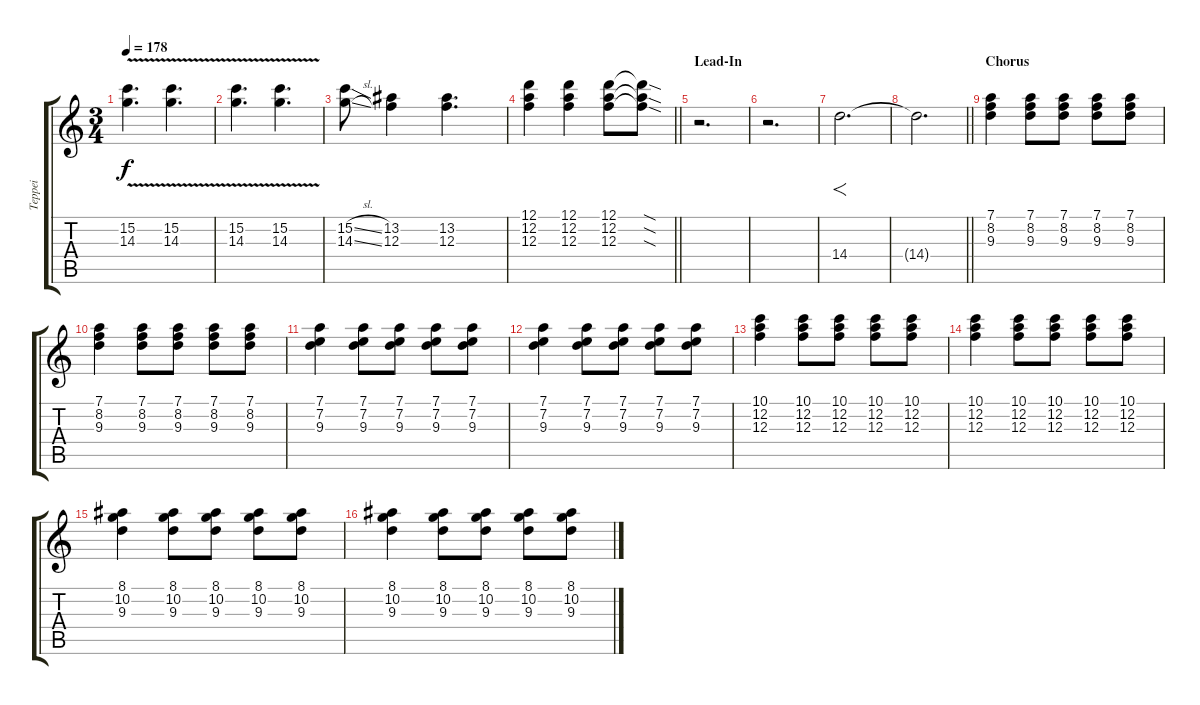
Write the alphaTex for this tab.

\track ("Teppei" "Teppei") {instrument electricguitarjazz}
\staff {score tabs}
\tuning (D4 A3 F3 C3 G2 D2) {hide}
\ts (3 4)
\tempo 178
\clef g2
\ks c
(15.2{v} 14.3).4{d dy f} (15.2 14.3{v}).4{d} |
(15.2{v} 14.3).4{d} (15.2 14.3{v}).4{d} |
(15.2{sl} 14.3{sl}).8 (13.2 12.3).4 (13.2 12.3).4{d} |
\barLineRight lightlight
(12.1 12.2 12.3).4 (12.1 12.2 12.3).4 (12.1 12.2 12.3).8 (12.1{sod t} 12.2{sod t} 12.3{sod t}).8 |
\section ("" "Lead-In")
r.2{d} |
r.2{d} |
14.4.2{f d} |
\barLineRight lightlight
14.4{t}.2{d} |
\section ("" "Chorus")
(7.1 8.2 9.3).4 (7.1 8.2 9.3).8 (7.1 8.2 9.3).8 (7.1 8.2 9.3).8 (7.1 8.2 9.3).8 |
(7.1 8.2 9.3).4 (7.1 8.2 9.3).8 (7.1 8.2 9.3).8 (7.1 8.2 9.3).8 (7.1 8.2 9.3).8 |
(7.1 7.2 9.3).4 (7.1 7.2 9.3).8 (7.1 7.2 9.3).8 (7.1 7.2 9.3).8 (7.1 7.2 9.3).8 |
(7.1 7.2 9.3).4 (7.1 7.2 9.3).8 (7.1 7.2 9.3).8 (7.1 7.2 9.3).8 (7.1 7.2 9.3).8 |
(10.1 12.2 12.3).4 (10.1 12.2 12.3).8 (10.1 12.2 12.3).8 (10.1 12.2 12.3).8 (10.1 12.2 12.3).8 |
(10.1 12.2 12.3).4 (10.1 12.2 12.3).8 (10.1 12.2 12.3).8 (10.1 12.2 12.3).8 (10.1 12.2 12.3).8 |
(8.1 10.2 9.3).4 (8.1 10.2 9.3).8 (8.1 10.2 9.3).8 (8.1 10.2 9.3).8 (8.1 10.2 9.3).8 |
(8.1 10.2 9.3).4 (8.1 10.2 9.3).8 (8.1 10.2 9.3).8 (8.1 10.2 9.3).8 (8.1 10.2 9.3).8
